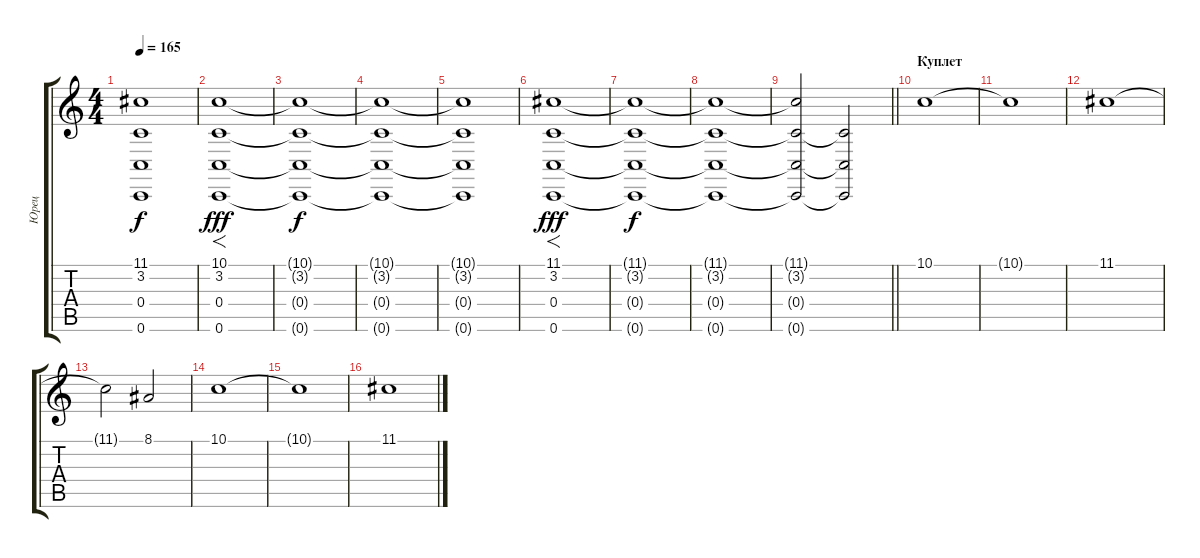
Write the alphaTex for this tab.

\track ("Юрец" "Юрец") {instrument synthvoice}
\staff {score tabs}
\tuning (D4 A3 F3 C3 G2 C2) {hide}
\ts (4 4)
\tempo 165
\clef g2
\ks c
(11.1{t} 3.2{t} 0.4{t} 0.6{t}).1{dy f} |
(10.1 3.2 0.4 0.6).1{f dy fff} |
(10.1{t} 3.2{t} 0.4{t} 0.6{t}).1{dy f} |
(10.1{t} 3.2{t} 0.4{t} 0.6{t}).1 |
(10.1{t} 3.2{t} 0.4{t} 0.6{t}).1 |
(11.1 3.2 0.4 0.6).1{f dy fff} |
(11.1{t} 3.2{t} 0.4{t} 0.6{t}).1{dy f} |
(11.1{t} 3.2{t} 0.4{t} 0.6{t}).1 |
\barLineRight lightlight
(11.1{t} 3.2{t} 0.4{t} 0.6{t}).2 (3.2{t} 0.4{t} 0.6{t}).2{volume 9} |
\section ("" "Куплет")
10.1.1 |
10.1{t}.1 |
11.1.1 |
11.1{t}.2 8.1.2 |
10.1.1 |
10.1{t}.1 |
11.1.1
